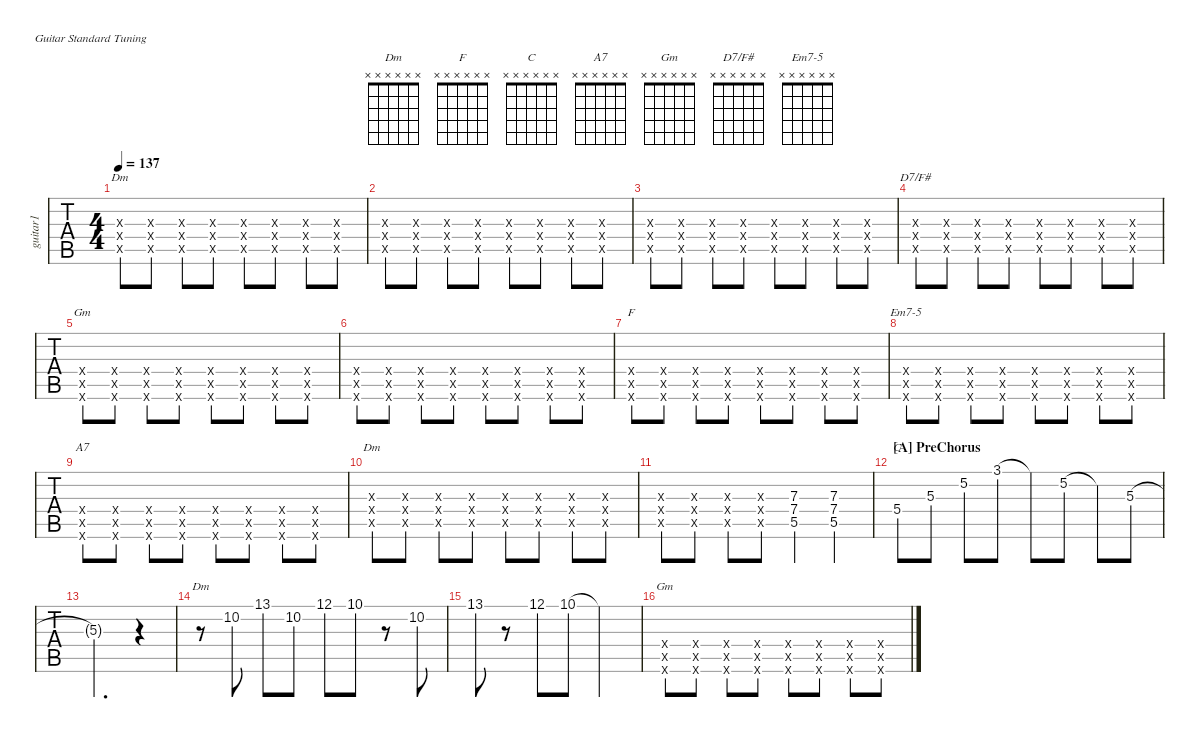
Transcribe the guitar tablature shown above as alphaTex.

\defaultSystemsLayout 4
\hideDynamics
\bracketExtendMode nobrackets
\track ("Guitar1" "guitar1") {defaultSystemsLayout 4 instrument overdrivenguitar}
\staff {tabs}
\tuning (E4 B3 G3 D3 A2 E2)
\chord ("Dm" x x x x x x)
\chord ("F" x x x x x x)
\chord ("C" x x x x x x)
\chord ("A7" x x x x x x)
\chord ("Gm" x x x x x x)
\chord ("D7/F#" x x x x x x)
\chord ("Em7-5" x x x x x x)
\ts (4 4)
\tempo 137
\clef g2
\ks f
(5.5{x acc forcenatural} 7.4{x acc forcenatural} 7.3{x acc forcenatural}).8{ch "Dm" dy mf} (5.5{x acc forcenatural} 7.4{x acc forcenatural} 7.3{x acc forcenatural}).8 (5.5{x acc forcenatural} 7.4{x acc forcenatural} 7.3{x acc forcenatural}).8 (5.5{x acc forcenatural} 7.4{x acc forcenatural} 7.3{x acc forcenatural}).8 (5.5{x acc forcenatural} 7.4{x acc forcenatural} 7.3{x acc forcenatural}).8 (5.5{x acc forcenatural} 7.4{x acc forcenatural} 7.3{x acc forcenatural}).8 (5.5{x acc forcenatural} 7.4{x acc forcenatural} 7.3{x acc forcenatural}).8 (5.5{x acc forcenatural} 7.4{x acc forcenatural} 7.3{x acc forcenatural}).8 |
(5.5{x acc forcenatural} 7.4{x acc forcenatural} 7.3{x acc forcenatural}).8 (5.5{x acc forcenatural} 7.4{x acc forcenatural} 7.3{x acc forcenatural}).8 (5.5{x acc forcenatural} 7.4{x acc forcenatural} 7.3{x acc forcenatural}).8 (5.5{x acc forcenatural} 7.4{x acc forcenatural} 7.3{x acc forcenatural}).8 (5.5{x acc forcenatural} 7.4{x acc forcenatural} 7.3{x acc forcenatural}).8 (5.5{x acc forcenatural} 7.4{x acc forcenatural} 7.3{x acc forcenatural}).8 (5.5{x acc forcenatural} 7.4{x acc forcenatural} 7.3{x acc forcenatural}).8 (5.5{x acc forcenatural} 7.4{x acc forcenatural} 7.3{x acc forcenatural}).8 |
(5.5{x acc forcenatural} 7.4{x acc forcenatural} 7.3{x acc forcenatural}).8 (5.5{x acc forcenatural} 7.4{x acc forcenatural} 7.3{x acc forcenatural}).8 (5.5{x acc forcenatural} 7.4{x acc forcenatural} 7.3{x acc forcenatural}).8 (5.5{x acc forcenatural} 7.4{x acc forcenatural} 7.3{x acc forcenatural}).8 (5.5{x acc forcenatural} 7.4{x acc forcenatural} 7.3{x acc forcenatural}).8 (5.5{x acc forcenatural} 7.4{x acc forcenatural} 7.3{x acc forcenatural}).8 (5.5{x acc forcenatural} 7.4{x acc forcenatural} 7.3{x acc forcenatural}).8 (5.5{x acc forcenatural} 7.4{x acc forcenatural} 7.3{x acc forcenatural}).8 |
(5.5{x acc forcenatural} 7.4{x acc forcenatural} 7.3{x acc forcenatural}).8{ch "D7/F#"} (5.5{x acc forcenatural} 7.4{x acc forcenatural} 7.3{x acc forcenatural}).8 (5.5{x acc forcenatural} 7.4{x acc forcenatural} 7.3{x acc forcenatural}).8 (5.5{x acc forcenatural} 7.4{x acc forcenatural} 7.3{x acc forcenatural}).8 (5.5{x acc forcenatural} 7.4{x acc forcenatural} 7.3{x acc forcenatural}).8 (5.5{x acc forcenatural} 7.4{x acc forcenatural} 7.3{x acc forcenatural}).8 (5.5{x acc forcenatural} 7.4{x acc forcenatural} 7.3{x acc forcenatural}).8 (5.5{x acc forcenatural} 7.4{x acc forcenatural} 7.3{x acc forcenatural}).8 |
(3.6{x acc forcenatural} 5.5{x acc forcenatural} 5.4{x acc forcenatural}).8{ch "Gm"} (3.6{x acc forcenatural} 5.5{x acc forcenatural} 5.4{x acc forcenatural}).8 (3.6{x acc forcenatural} 5.5{x acc forcenatural} 5.4{x acc forcenatural}).8 (3.6{x acc forcenatural} 5.5{x acc forcenatural} 5.4{x acc forcenatural}).8 (3.6{x acc forcenatural} 5.5{x acc forcenatural} 5.4{x acc forcenatural}).8 (3.6{x acc forcenatural} 5.5{x acc forcenatural} 5.4{x acc forcenatural}).8 (3.6{x acc forcenatural} 5.5{x acc forcenatural} 5.4{x acc forcenatural}).8 (3.6{x acc forcenatural} 5.5{x acc forcenatural} 5.4{x acc forcenatural}).8 |
(3.6{x acc forcenatural} 5.5{x acc forcenatural} 5.4{x acc forcenatural}).8 (3.6{x acc forcenatural} 5.5{x acc forcenatural} 5.4{x acc forcenatural}).8 (3.6{x acc forcenatural} 5.5{x acc forcenatural} 5.4{x acc forcenatural}).8 (3.6{x acc forcenatural} 5.5{x acc forcenatural} 5.4{x acc forcenatural}).8 (3.6{x acc forcenatural} 5.5{x acc forcenatural} 5.4{x acc forcenatural}).8 (3.6{x acc forcenatural} 5.5{x acc forcenatural} 5.4{x acc forcenatural}).8 (3.6{x acc forcenatural} 5.5{x acc forcenatural} 5.4{x acc forcenatural}).8 (3.6{x acc forcenatural} 5.5{x acc forcenatural} 5.4{x acc forcenatural}).8 |
(1.6{x acc forcenatural} 3.5{x acc forcenatural} 3.4{x acc forcenatural}).8{ch "F"} (1.6{x acc forcenatural} 3.5{x acc forcenatural} 3.4{x acc forcenatural}).8 (1.6{x acc forcenatural} 3.5{x acc forcenatural} 3.4{x acc forcenatural}).8 (1.6{x acc forcenatural} 3.5{x acc forcenatural} 3.4{x acc forcenatural}).8 (1.6{x acc forcenatural} 3.5{x acc forcenatural} 3.4{x acc forcenatural}).8 (1.6{x acc forcenatural} 3.5{x acc forcenatural} 3.4{x acc forcenatural}).8 (1.6{x acc forcenatural} 3.5{x acc forcenatural} 3.4{x acc forcenatural}).8 (1.6{x acc forcenatural} 3.5{x acc forcenatural} 3.4{x acc forcenatural}).8 |
(0.6{x acc forcenatural} 1.5{x acc b} 2.4{x acc forcenatural}).8{ch "Em7-5"} (0.6{x acc forcenatural} 1.5{x acc b} 2.4{x acc forcenatural}).8 (0.6{x acc forcenatural} 1.5{x acc b} 2.4{x acc forcenatural}).8 (0.6{x acc forcenatural} 1.5{x acc b} 2.4{x acc forcenatural}).8 (0.6{x acc forcenatural} 1.5{x acc b} 2.4{x acc forcenatural}).8 (0.6{x acc forcenatural} 1.5{x acc b} 2.4{x acc forcenatural}).8 (0.6{x acc forcenatural} 1.5{x acc b} 2.4{x acc forcenatural}).8 (0.6{x acc forcenatural} 1.5{x acc b} 2.4{x acc forcenatural}).8 |
(5.6{x acc forcenatural} 7.5{x acc forcenatural} 7.4{x acc forcenatural}).8{ch "A7"} (5.6{x acc forcenatural} 7.5{x acc forcenatural} 7.4{x acc forcenatural}).8 (5.6{x acc forcenatural} 7.5{x acc forcenatural} 7.4{x acc forcenatural}).8 (5.6{x acc forcenatural} 7.5{x acc forcenatural} 7.4{x acc forcenatural}).8 (5.6{x acc forcenatural} 7.5{x acc forcenatural} 7.4{x acc forcenatural}).8 (5.6{x acc forcenatural} 7.5{x acc forcenatural} 7.4{x acc forcenatural}).8 (5.6{x acc forcenatural} 7.5{x acc forcenatural} 7.4{x acc forcenatural}).8 (5.6{x acc forcenatural} 7.5{x acc forcenatural} 7.4{x acc forcenatural}).8 |
(5.5{x acc forcenatural} 7.4{x acc forcenatural} 7.3{x acc forcenatural}).8{ch "Dm"} (5.5{x acc forcenatural} 7.4{x acc forcenatural} 7.3{x acc forcenatural}).8 (5.5{x acc forcenatural} 7.4{x acc forcenatural} 7.3{x acc forcenatural}).8 (5.5{x acc forcenatural} 7.4{x acc forcenatural} 7.3{x acc forcenatural}).8 (5.5{x acc forcenatural} 7.4{x acc forcenatural} 7.3{x acc forcenatural}).8 (5.5{x acc forcenatural} 7.4{x acc forcenatural} 7.3{x acc forcenatural}).8 (5.5{x acc forcenatural} 7.4{x acc forcenatural} 7.3{x acc forcenatural}).8 (5.5{x acc forcenatural} 7.4{x acc forcenatural} 7.3{x acc forcenatural}).8 |
(5.5{x acc forcenatural} 7.4{x acc forcenatural} 7.3{x acc forcenatural}).8 (5.5{x acc forcenatural} 7.4{x acc forcenatural} 7.3{x acc forcenatural}).8 (5.5{x acc forcenatural} 7.4{x acc forcenatural} 7.3{x acc forcenatural}).8 (5.5{x acc forcenatural} 7.4{x acc forcenatural} 7.3{x acc forcenatural}).8 (5.5{acc forcenatural} 7.4{acc forcenatural} 7.3{acc forcenatural}).4 (5.5{acc forcenatural} 7.4{acc forcenatural} 7.3{acc forcenatural}).4 |
\section ("A" "PreChorus")
5.4{acc forcenatural}.8{ch "C"} 5.3{acc forcenatural}.8 5.2{acc forcenatural}.8 3.1{acc forcenatural}.8 3.1{t acc forcenatural}.8 5.2{acc forcenatural}.8 5.2{t acc forcenatural}.8 5.3{acc forcenatural}.8 |
5.3{t acc forcenatural}.2{d} r.4 |
r.8{ch "Dm"} 10.2{acc forcenatural}.8 13.1{acc forcenatural}.8 10.2{acc forcenatural}.8 12.1{acc forcenatural}.8 10.1{acc forcenatural}.8 r.8 10.2{acc forcenatural}.8 |
13.1{acc forcenatural}.8 r.8 12.1{acc forcenatural}.8 10.1{acc forcenatural}.8 10.1{t acc forcenatural}.2 |
(3.6{x acc forcenatural} 5.5{x acc forcenatural} 5.4{x acc forcenatural}).8{ch "Gm"} (3.6{x acc forcenatural} 5.5{x acc forcenatural} 5.4{x acc forcenatural}).8 (3.6{x acc forcenatural} 5.5{x acc forcenatural} 5.4{x acc forcenatural}).8 (3.6{x acc forcenatural} 5.5{x acc forcenatural} 5.4{x acc forcenatural}).8 (3.6{x acc forcenatural} 5.5{x acc forcenatural} 5.4{x acc forcenatural}).8 (3.6{x acc forcenatural} 5.5{x acc forcenatural} 5.4{x acc forcenatural}).8 (3.6{x acc forcenatural} 5.5{x acc forcenatural} 5.4{x acc forcenatural}).8 (3.6{x acc forcenatural} 5.5{x acc forcenatural} 5.4{x acc forcenatural}).8
